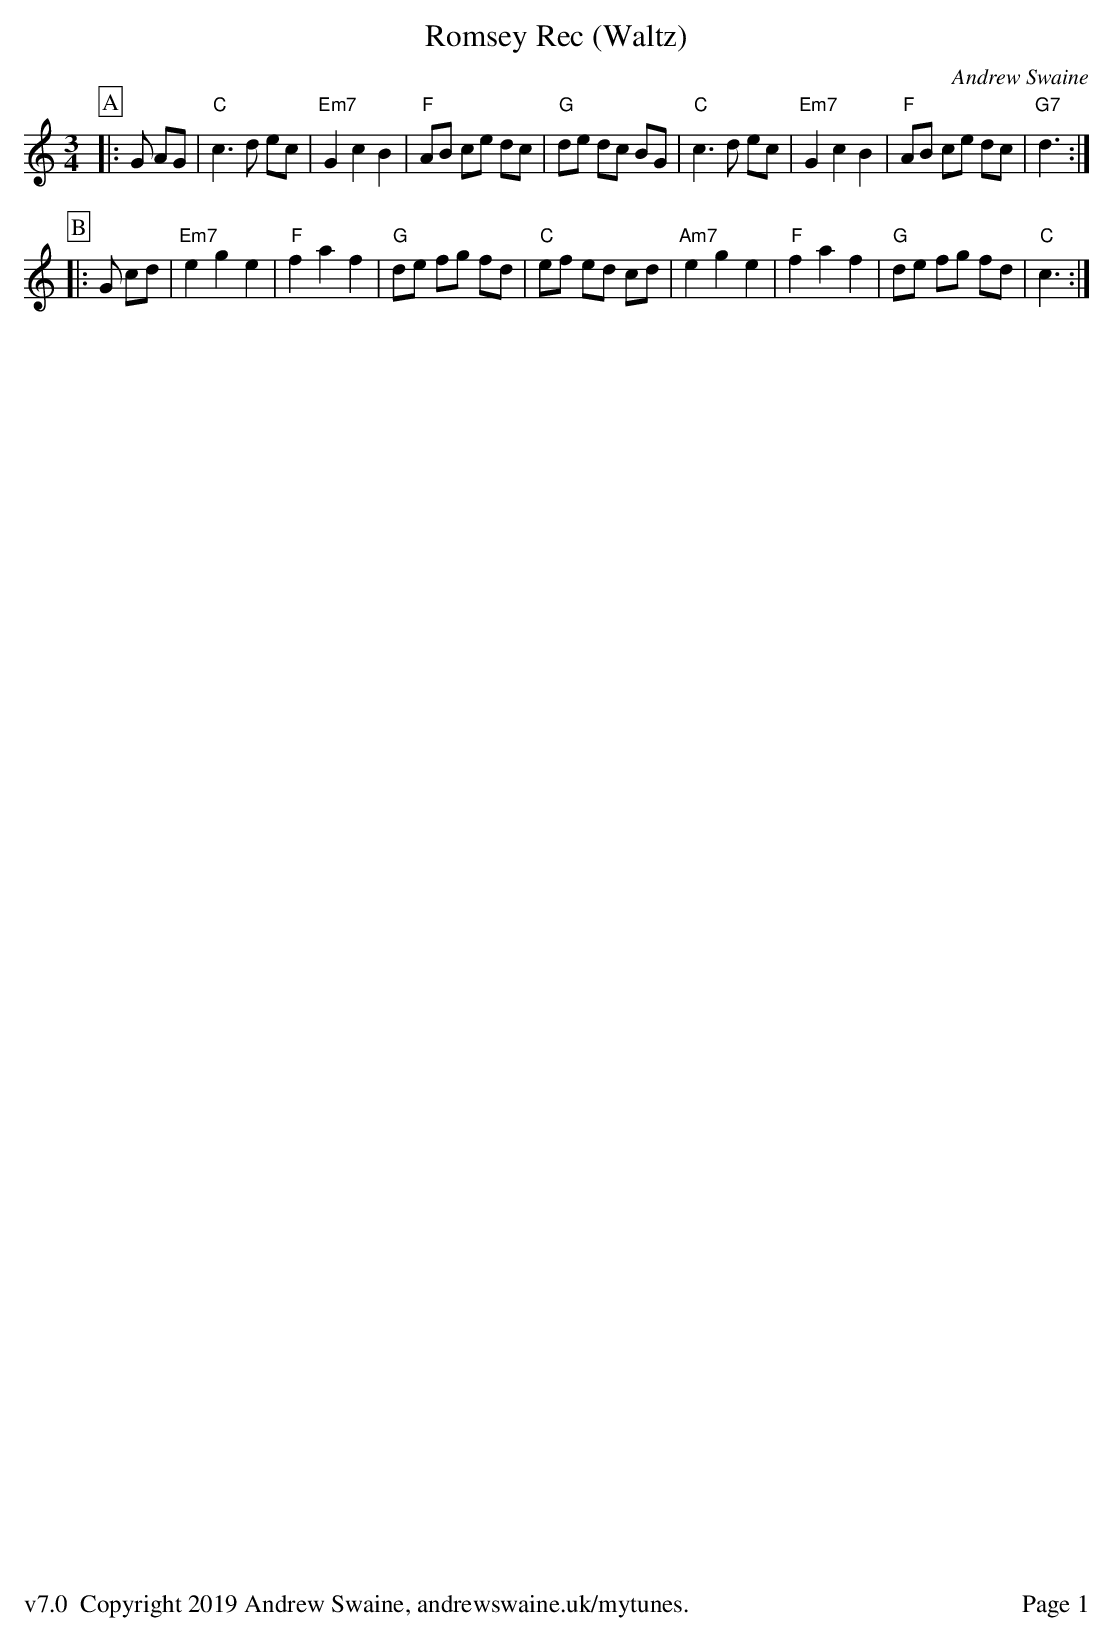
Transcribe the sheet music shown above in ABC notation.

X:1
T:Romsey Rec (Waltz)
C:Andrew Swaine
M:3/4
L:1/8
K:C
P:A
|:G AG|"C"c3d ec|"Em7"G2c2B2|"F"AB ce dc|"G"de dc BG|"C"c3d ec|"Em7"G2c2B2|"F"AB ce dc|"G7"d3:|
P:B
|:G cd|"Em7"e2g2e2|"F"f2a2f2|"G"de fg fd|"C"ef ed cd|"Am7"e2g2e2|"F"f2a2f2|"G"de fg fd|"C"c3:|
